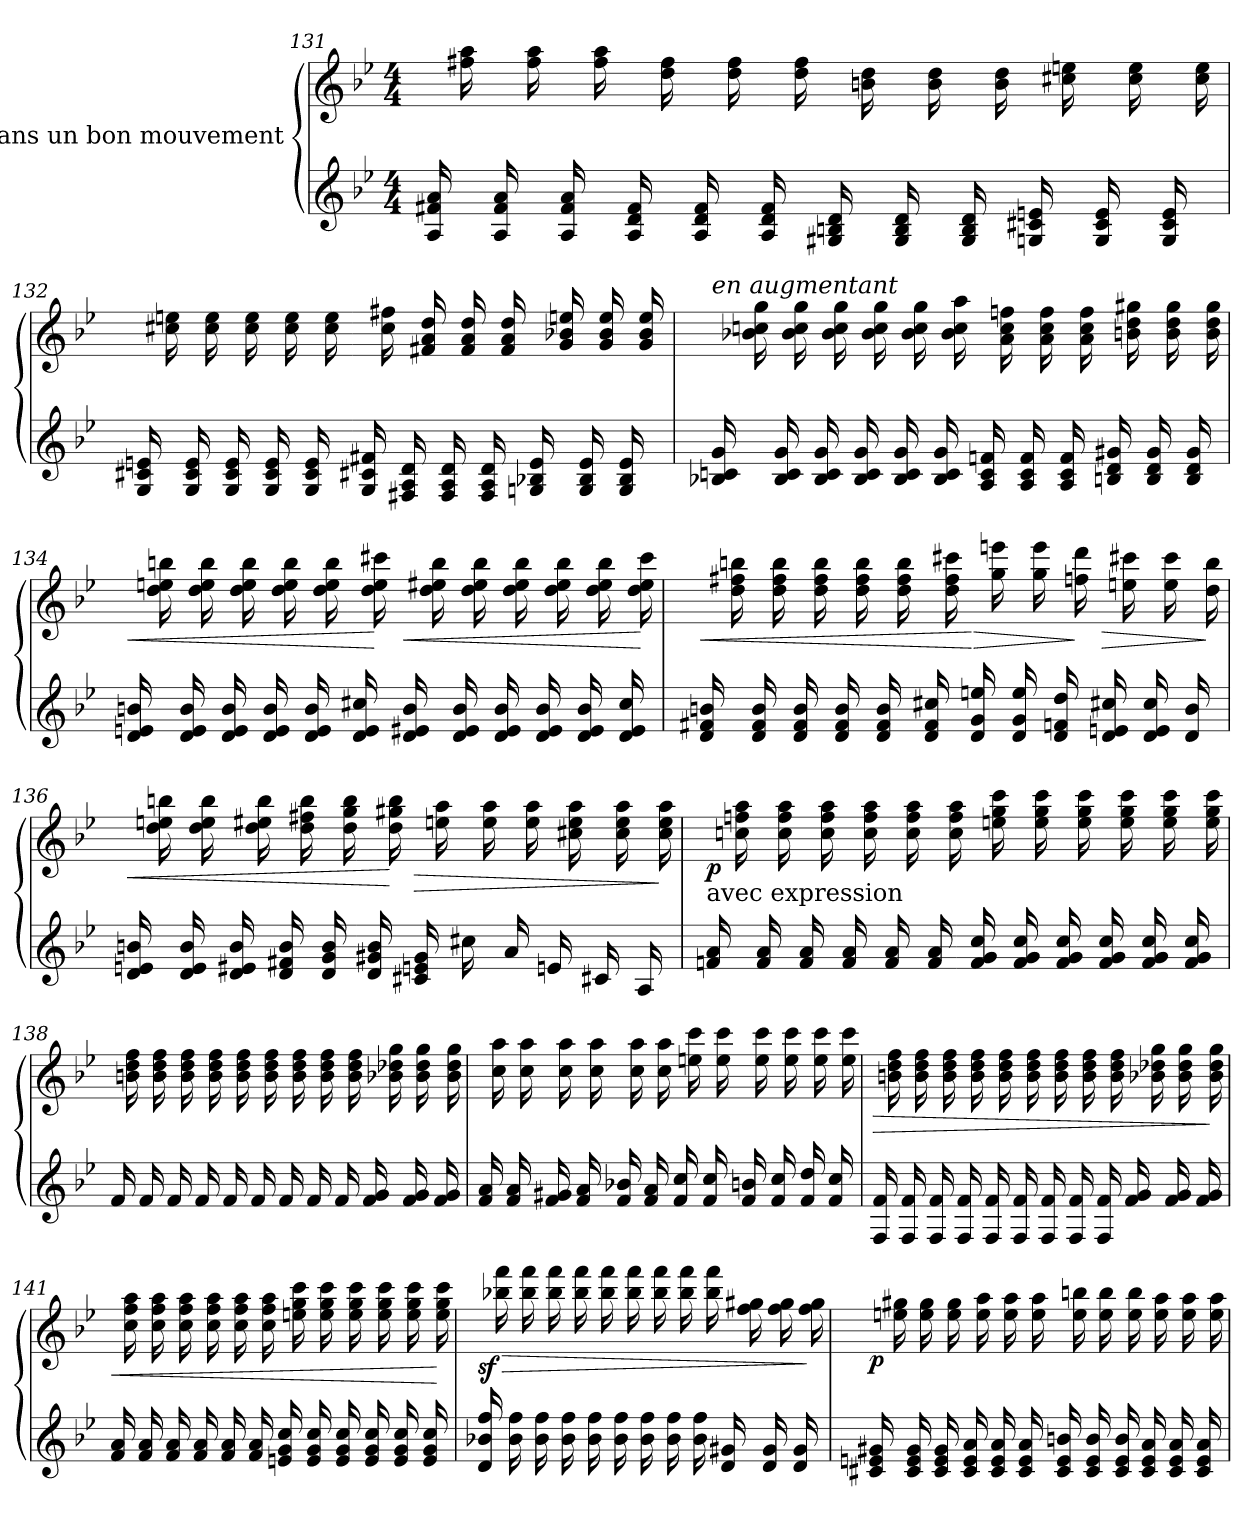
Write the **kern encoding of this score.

**kern	**kern	**dynam
*part1	*part1	*part1
*staff2	*staff1	*staff1/2
*I"Dans un bon mouvement	*	*
!!LO:LB:g=z
*clefG2	*clefG2	*
*k[b-e-]	*k[b-e-]	*
*M4/4	*M4/4	*
*Xtuplet	*Xtuplet	*
=131	=131	=131
24A/ 24f#X/ 24a/	24ryy	.
24ryy	24ff#X\ 24aa\	.
24A/ 24f#/ 24a/	24ryy	.
24ryy	24ff#\ 24aa\	.
24A/ 24f#/ 24a/	24ryy	.
24ryy	24ff#\ 24aa\	.
24A/ 24d/ 24f#/	24ryy	.
24ryy	24dd\ 24ff#\	.
24A/ 24d/ 24f#/	24ryy	.
24ryy	24dd\ 24ff#\	.
24A/ 24d/ 24f#/	24ryy	.
24ryy	24dd\ 24ff#\	.
24G#X/ 24Bn/ 24d/	24ryy	.
24ryy	24bn\ 24dd\	.
24G#/ 24B/ 24d/	24ryy	.
24ryy	24b\ 24dd\	.
24G#/ 24B/ 24d/	24ryy	.
24ryy	24b\ 24dd\	.
24Gn/ 24c#X/ 24en/	24ryy	.
24ryy	24cc#X\ 24een\	.
24G/ 24c#/ 24e/	24ryy	.
24ryy	24cc#\ 24ee\	.
24G/ 24c#/ 24e/	24ryy	.
24ryy	24cc#\ 24ee\	.
=132	=132	=132
24G/ 24c#X/ 24en/	24ryy	.
24ryy	24cc#X\ 24een\	.
24G/ 24c#/ 24e/	24ryy	.
24ryy	24cc#\ 24ee\	.
24G/ 24c#/ 24e/	24ryy	.
24ryy	24cc#\ 24ee\	.
24G/ 24c#/ 24e/	24ryy	.
24ryy	24cc#\ 24ee\	.
24G/ 24c#/ 24e/	24ryy	.
24ryy	24cc#\ 24ee\	.
24G/ 24c#X/ 24f#X/	24ryy	.
24ryy	24cc#\ 24ff#X\	.
24F#X/ 24A/ 24d/	24ryy	.
24ryy	24f#X/ 24a/ 24dd/	.
24F#/ 24A/ 24d/	24ryy	.
24ryy	24f#/ 24a/ 24dd/	.
24F#/ 24A/ 24d/	24ryy	.
24ryy	24f#/ 24a/ 24dd/	.
24Gn/ 24B-X/ 24e/	24ryy	.
24ryy	24g/ 24b-X/ 24een/	.
24G/ 24B-/ 24e/	24ryy	.
24ryy	24g/ 24b-/ 24ee/	.
24G/ 24B-/ 24e/	24ryy	.
24ryy	24g/ 24b-/ 24ee/	.
!!LO:LB:g=z
=133	=133	=133
!	!LO:TX:a:i:t=en augmentant	!
24B-X/ 24cn/ 24g/	24ryy	.
24ryy	24b-X\ 24ccn\ 24gg\	.
24B-/ 24c/ 24g/	24ryy	.
24ryy	24b-\ 24cc\ 24gg\	.
24B-/ 24c/ 24g/	24ryy	.
24ryy	24b-\ 24cc\ 24gg\	.
24B-/ 24c/ 24g/	24ryy	.
24ryy	24b-\ 24cc\ 24gg\	.
24B-/ 24c/ 24g/	24ryy	.
24ryy	24b-\ 24cc\ 24gg\	.
24B-/ 24c/ 24g/	24ryy	.
24ryy	24b-\ 24cc\ 24aa\	.
24A/ 24c/ 24fn/	24ryy	.
24ryy	24a\ 24cc\ 24ffn\	.
24A/ 24c/ 24f/	24ryy	.
24ryy	24a\ 24cc\ 24ff\	.
24A/ 24c/ 24f/	24ryy	.
24ryy	24a\ 24cc\ 24ff\	.
24Bn/ 24d/ 24g#X/	24ryy	.
24ryy	24bn\ 24dd\ 24gg#X\	.
24B/ 24d/ 24g#/	24ryy	.
24ryy	24b\ 24dd\ 24gg#\	.
24B/ 24d/ 24g#/	24ryy	.
24ryy	24b\ 24dd\ 24gg#\	.
=134	=134	=134
!	!	!LO:HP:b
24d/ 24en/ 24bn/	24ryy	<
24ryy	24dd\ 24een\ 24bbn\	.
24d/ 24e/ 24b/	24ryy	.
24ryy	24dd\ 24ee\ 24bb\	.
24d/ 24e/ 24b/	24ryy	.
24ryy	24dd\ 24ee\ 24bb\	.
24d/ 24e/ 24b/	24ryy	.
24ryy	24dd\ 24ee\ 24bb\	.
24d/ 24e/ 24b/	24ryy	.
24ryy	24dd\ 24ee\ 24bb\	.
24d/ 24e/ 24cc#X/	24ryy	.
24ryy	24dd\ 24ee\ 24ccc#X\	[
!	!	!LO:HP:b
24d/ 24e#X/ 24b/	24ryy	<
24ryy	24dd\ 24ee#X\ 24bb\	.
24d/ 24e#/ 24b/	24ryy	.
24ryy	24dd\ 24ee#\ 24bb\	.
24d/ 24e#/ 24b/	24ryy	.
24ryy	24dd\ 24ee#\ 24bb\	.
24d/ 24e#/ 24b/	24ryy	.
24ryy	24dd\ 24ee#\ 24bb\	.
24d/ 24e#/ 24b/	24ryy	.
24ryy	24dd\ 24ee#\ 24bb\	.
24d/ 24e#/ 24cc#/	24ryy	.
24ryy	24dd\ 24ee#\ 24ccc#\	[
!!LO:PB:g=z
=135	=135	=135
!	!	!LO:HP:b
24d/ 24f#X/ 24bn/	24ryy	<
24ryy	24dd\ 24ff#X\ 24bbn\	.
24d/ 24f#/ 24b/	24ryy	.
24ryy	24dd\ 24ff#\ 24bb\	.
24d/ 24f#/ 24b/	24ryy	.
24ryy	24dd\ 24ff#\ 24bb\	.
24d/ 24f#/ 24b/	24ryy	.
24ryy	24dd\ 24ff#\ 24bb\	.
24d/ 24f#/ 24b/	24ryy	.
24ryy	24dd\ 24ff#\ 24bb\	.
24d/ 24f#/ 24cc#X/	24ryy	.
24ryy	24dd\ 24ff#\ 24ccc#X\	.
!	!	!LO:HP:n=1:b
24d/ 24g/ 24een/	24ryy	[ >
24ryy	24gg\ 24eeen\	.
24d/ 24g/ 24ee/	24ryy	.
24ryy	24gg\ 24eee\	.
24d/ 24fn/ 24dd/	24ryy	.
24ryy	24ffn\ 24ddd\	]
!	!	!LO:HP:b
24d/ 24en/ 24cc#X/	24ryy	>
24ryy	24een\ 24ccc#X\	.
24d/ 24e/ 24cc#/	24ryy	.
24ryy	24ee\ 24ccc#\	.
24d/ 24b/	24ryy	.
24ryy	24dd\ 24bb\	]
=136	=136	=136
!	!	!LO:HP:b
24d/ 24en/ 24bn/	24ryy	<
24ryy	24dd\ 24een\ 24bbn\	.
24d/ 24e/ 24b/	24ryy	.
24ryy	24dd\ 24ee\ 24bb\	.
24d/ 24e#X/ 24b/	24ryy	.
24ryy	24dd\ 24ee#X\ 24bb\	.
24d/ 24f#X/ 24b/	24ryy	.
24ryy	24dd\ 24ff#X\ 24bb\	.
24d/ 24g/ 24b/	24ryy	.
24ryy	24dd\ 24gg\ 24bb\	.
24d/ 24g#X/ 24b/	24ryy	.
24ryy	24dd\ 24gg#X\ 24bb\	[
!	!	!LO:HP:b
24c#X/ 24en/ 24g#/	24ryy	>
24ryy	24een\ 24aa\	.
24cc#X\	24ryy	.
24ryy	24ee\ 24aa\	.
24a/	24ryy	.
24ryy	24ee\ 24aa\	.
24en/	24ryy	.
24ryy	24cc#X\ 24ee\ 24aa\	.
24c#X/	24ryy	.
24ryy	24cc#\ 24ee\ 24aa\	.
24A/	24ryy	.
24ryy	24cc#\ 24ee\ 24aa\	]
!!LO:LB:g=z
=137	=137	=137
!	!LO:TX:b:t=avec expression	!
!	!	!LO:DY:b
24fn/ 24a/	24ryy	p
24ryy	24ccn\ 24ffn\ 24aa\	.
24f/ 24a/	24ryy	.
24ryy	24cc\ 24ff\ 24aa\	.
24f/ 24a/	24ryy	.
24ryy	24cc\ 24ff\ 24aa\	.
24f/ 24a/	24ryy	.
24ryy	24cc\ 24ff\ 24aa\	.
24f/ 24a/	24ryy	.
24ryy	24cc\ 24ff\ 24aa\	.
24f/ 24a/	24ryy	.
24ryy	24cc\ 24ff\ 24aa\	.
24f/ 24g/ 24cc/	24ryy	.
24ryy	24een\ 24gg\ 24ccc\	.
24f/ 24g/ 24cc/	24ryy	.
24ryy	24ee\ 24gg\ 24ccc\	.
24f/ 24g/ 24cc/	24ryy	.
24ryy	24ee\ 24gg\ 24ccc\	.
24f/ 24g/ 24cc/	24ryy	.
24ryy	24ee\ 24gg\ 24ccc\	.
24f/ 24g/ 24cc/	24ryy	.
24ryy	24ee\ 24gg\ 24ccc\	.
24f/ 24g/ 24cc/	24ryy	.
24ryy	24ee\ 24gg\ 24ccc\	.
=138	=138	=138
24f/	24ryy	.
24ryy	24bn\ 24dd\ 24ff\	.
24f/	24ryy	.
24ryy	24b\ 24dd\ 24ff\	.
24f/	24ryy	.
24ryy	24b\ 24dd\ 24ff\	.
24f/	24ryy	.
24ryy	24b\ 24dd\ 24ff\	.
24f/	24ryy	.
24ryy	24b\ 24dd\ 24ff\	.
24f/	24ryy	.
24ryy	24b\ 24dd\ 24ff\	.
24f/	24ryy	.
24ryy	24b\ 24dd\ 24ff\	.
24f/	24ryy	.
24ryy	24b\ 24dd\ 24ff\	.
24f/	24ryy	.
24ryy	24b\ 24dd\ 24ff\	.
24f/ 24g/	24ryy	.
24ryy	24b-X\ 24dd-X\ 24gg\	.
24f/ 24g/	24ryy	.
24ryy	24b-\ 24dd-\ 24gg\	.
24f/ 24g/	24ryy	.
24ryy	24b-\ 24dd-\ 24gg\	.
!!LO:LB:g=z
=139	=139	=139
24f/ 24a/	24ryy	.
24ryy	24cc\ 24aa\	.
24f/ 24a/	24ryy	.
24ryy	24cc\ 24aa\	.
24f/ 24g#X/	24ryy	.
24ryy	24cc\ 24aa\	.
24f/ 24a/	24ryy	.
24ryy	24cc\ 24aa\	.
24f/ 24b-X/	24ryy	.
24ryy	24cc\ 24aa\	.
24f/ 24a/	24ryy	.
24ryy	24cc\ 24aa\	.
24f/ 24cc/	24ryy	.
24ryy	24een\ 24ccc\	.
24f/ 24cc/	24ryy	.
24ryy	24ee\ 24ccc\	.
24f/ 24bn/	24ryy	.
24ryy	24ee\ 24ccc\	.
24f/ 24cc/	24ryy	.
24ryy	24ee\ 24ccc\	.
24f/ 24dd/	24ryy	.
24ryy	24ee\ 24ccc\	.
24f/ 24cc/	24ryy	.
24ryy	24ee\ 24ccc\	.
=140	=140	=140
!	!	!LO:HP:b
24F/ 24f/	24ryy	>
24ryy	24bn\ 24dd\ 24ff\	.
24F/ 24f/	24ryy	.
24ryy	24b\ 24dd\ 24ff\	.
24F/ 24f/	24ryy	.
24ryy	24b\ 24dd\ 24ff\	.
24F/ 24f/	24ryy	.
24ryy	24b\ 24dd\ 24ff\	.
24F/ 24f/	24ryy	.
24ryy	24b\ 24dd\ 24ff\	.
24F/ 24f/	24ryy	.
24ryy	24b\ 24dd\ 24ff\	.
24F/ 24f/	24ryy	.
24ryy	24b\ 24dd\ 24ff\	.
24F/ 24f/	24ryy	.
24ryy	24b\ 24dd\ 24ff\	.
24F/ 24f/	24ryy	.
24ryy	24b\ 24dd\ 24ff\	.
24f/ 24g/	24ryy	.
24ryy	24b-X\ 24dd-X\ 24gg\	.
24f/ 24g/	24ryy	.
24ryy	24b-\ 24dd-\ 24gg\	.
24f/ 24g/	24ryy	.
24ryy	24b-\ 24dd-\ 24gg\	]
!!LO:LB:g=z
=141	=141	=141
!	!	!LO:HP:b
24f/ 24a/	24ryy	<
24ryy	24cc\ 24ff\ 24aa\	.
24f/ 24a/	24ryy	.
24ryy	24cc\ 24ff\ 24aa\	.
24f/ 24a/	24ryy	.
24ryy	24cc\ 24ff\ 24aa\	.
24f/ 24a/	24ryy	.
24ryy	24cc\ 24ff\ 24aa\	.
24f/ 24a/	24ryy	.
24ryy	24cc\ 24ff\ 24aa\	.
24f/ 24a/	24ryy	.
24ryy	24cc\ 24ff\ 24aa\	.
24en/ 24g/ 24cc/	24ryy	.
24ryy	24een\ 24gg\ 24ccc\	.
24e/ 24g/ 24cc/	24ryy	.
24ryy	24ee\ 24gg\ 24ccc\	.
24e/ 24g/ 24cc/	24ryy	.
24ryy	24ee\ 24gg\ 24ccc\	.
24e/ 24g/ 24cc/	24ryy	.
24ryy	24ee\ 24gg\ 24ccc\	.
24e/ 24g/ 24cc/	24ryy	.
24ryy	24ee\ 24gg\ 24ccc\	.
24e/ 24g/ 24cc/	24ryy	.
24ryy	24ee\ 24gg\ 24ccc\	[
=142	=142	=142
!	!	!LO:HP:b
!	!	!LO:DY:n=1:b
24d/ 24b-X/ 24ff/	24ryy	> sf
24ryy	24bb-X\ 24fff\	.
24b-\ 24ff\	24ryy	.
24ryy	24bb-\ 24fff\	.
24b-\ 24ff\	24ryy	.
24ryy	24bb-\ 24fff\	.
24b-\ 24ff\	24ryy	.
24ryy	24bb-\ 24fff\	.
24b-\ 24ff\	24ryy	.
24ryy	24bb-\ 24fff\	.
24b-\ 24ff\	24ryy	.
24ryy	24bb-\ 24fff\	.
24b-\ 24ff\	24ryy	.
24ryy	24bb-\ 24fff\	.
24b-\ 24ff\	24ryy	.
24ryy	24bb-\ 24fff\	.
24b-\ 24ff\	24ryy	.
24ryy	24bb-\ 24fff\	.
24d/ 24g#X/	24ryy	.
24ryy	24ff\ 24gg#X\	.
24d/ 24g#/	24ryy	.
24ryy	24ff\ 24gg#\	.
24d/ 24g#/	24ryy	.
24ryy	24ff\ 24gg#\	]
!!LO:LB:g=z
=143	=143	=143
!	!	!LO:DY:b
24c#X/ 24en/ 24g#X/	24ryy	p
24ryy	24een\ 24gg#X\	.
24c#/ 24e/ 24g#/	24ryy	.
24ryy	24ee\ 24gg#\	.
24c#/ 24e/ 24g#/	24ryy	.
24ryy	24ee\ 24gg#\	.
24c#/ 24e/ 24a/	24ryy	.
24ryy	24ee\ 24aa\	.
24c#/ 24e/ 24a/	24ryy	.
24ryy	24ee\ 24aa\	.
24c#/ 24e/ 24a/	24ryy	.
24ryy	24ee\ 24aa\	.
24c#/ 24e/ 24bn/	24ryy	.
24ryy	24ee\ 24bbn\	.
24c#/ 24e/ 24b/	24ryy	.
24ryy	24ee\ 24bb\	.
24c#/ 24e/ 24b/	24ryy	.
24ryy	24ee\ 24bb\	.
24c#/ 24e/ 24a/	24ryy	.
24ryy	24ee\ 24aa\	.
24c#/ 24e/ 24a/	24ryy	.
24ryy	24ee\ 24aa\	.
24c#/ 24e/ 24a/	24ryy	.
24ryy	24ee\ 24aa\	.
=	=	=
*-	*-	*-
